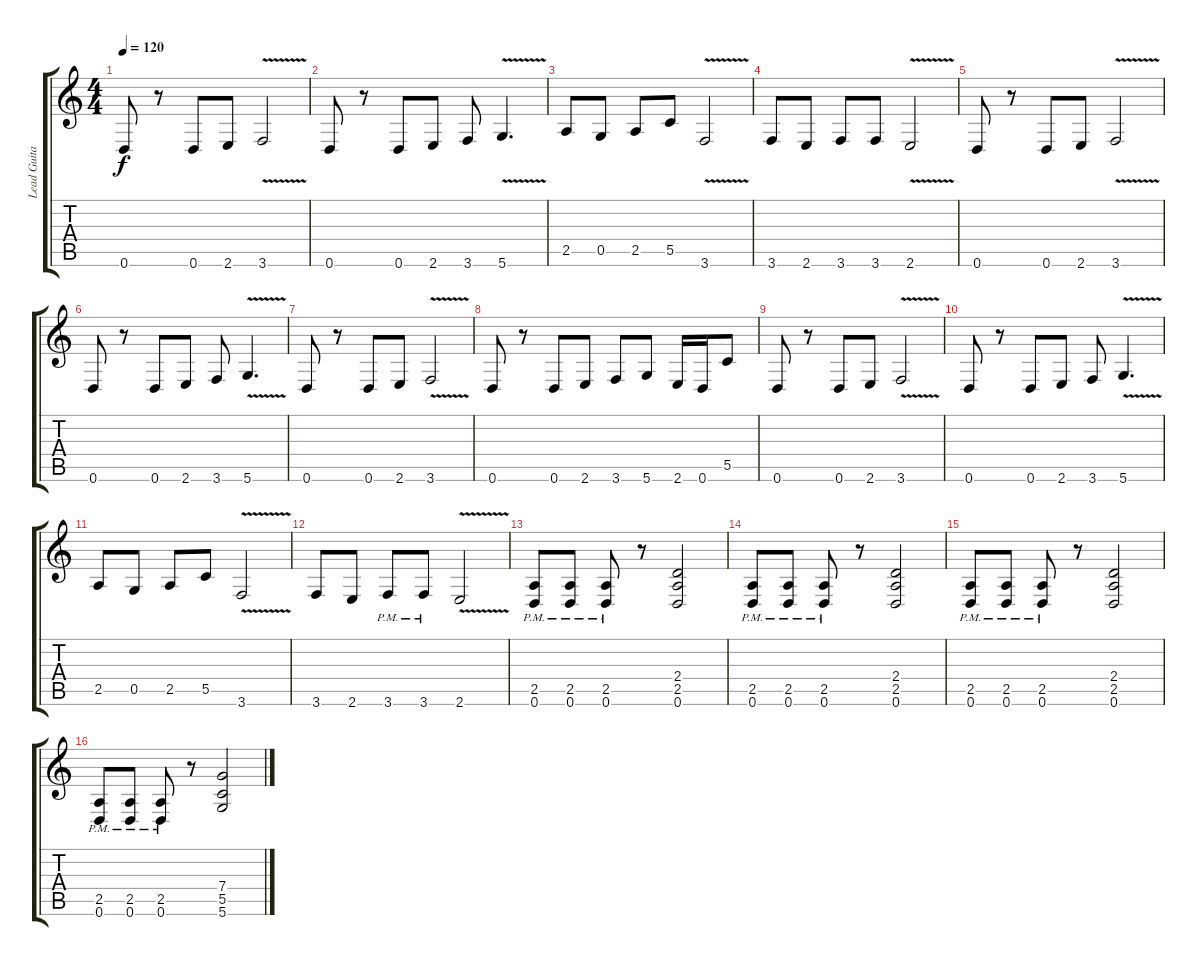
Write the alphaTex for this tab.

\track ("Lead Guitar" "Lead Guita") {instrument overdrivenguitar}
\staff {score tabs}
\tuning (D4 A3 F3 C3 G2 D2) {hide}
\ts (4 4)
\tempo 120
\clef g2
\ks c
0.6.8{dy f} r.8 0.6.8 2.6.8 3.6{v}.2 |
0.6.8 r.8 0.6.8 2.6.8 3.6.8 5.6{v}.4{d} |
2.5.8 0.5.8 2.5.8 5.5.8 3.6{v}.2 |
3.6.8 2.6.8 3.6.8 3.6.8 2.6{v}.2 |
0.6.8 r.8 0.6.8 2.6.8 3.6{v}.2 |
0.6.8 r.8 0.6.8 2.6.8 3.6.8 5.6{v}.4{d} |
0.6.8 r.8 0.6.8 2.6.8 3.6{v}.2 |
0.6.8 r.8 0.6.8 2.6.8 3.6.8 5.6.8 2.6.16 0.6.16 5.5.8 |
0.6.8 r.8 0.6.8 2.6.8 3.6{v}.2 |
0.6.8 r.8 0.6.8 2.6.8 3.6.8 5.6{v}.4{d} |
2.5.8 0.5.8 2.5.8 5.5.8 3.6{v}.2 |
3.6.8 2.6.8 3.6{pm}.8 3.6{pm}.8 2.6{v}.2 |
(2.5{pm} 0.6{pm}).8{instrument distortionguitar} (2.5{pm} 0.6{pm}).8 (2.5{pm} 0.6{pm}).8 r.8 (2.4 2.5 0.6).2 |
(2.5{pm} 0.6{pm}).8 (2.5{pm} 0.6{pm}).8 (2.5{pm} 0.6{pm}).8 r.8 (2.4 2.5 0.6).2 |
(2.5{pm} 0.6{pm}).8 (2.5{pm} 0.6{pm}).8 (2.5{pm} 0.6{pm}).8 r.8 (2.4 2.5 0.6).2 |
(2.5{pm} 0.6{pm}).8 (2.5{pm} 0.6{pm}).8 (2.5{pm} 0.6{pm}).8 r.8 (7.4 5.5 5.6).2
